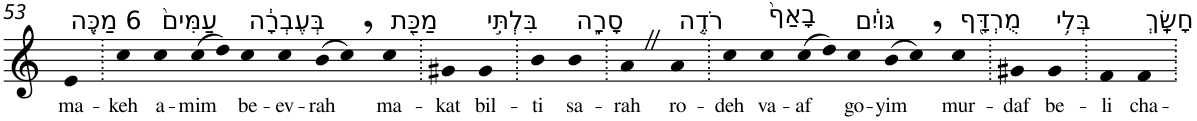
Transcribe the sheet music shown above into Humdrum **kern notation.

**kern	**text
*part1	*part1
*staff1	*staff1
*I"Piano	*
*I'Pno	*
!!LO:PB:g=z
*clefG2	*
*k[]	*
=53	=53
!LO:TX:a:t=6 מַכֶּ֤ה	!
!	!LO:LY:b
4e	ma-
=54.	=54.
!	!LO:LY:b
4cc	-keh
!LO:TX:a:t=עַמִּים֙	!
!	!LO:LY:b
4cc	a-
!	!LO:LY:b
(8cc	-mim
8dd)	.
!LO:TX:a:t=בְּעֶבְרָ֔ה	!
!	!LO:LY:b
4cc	be-
!	!LO:LY:b
4cc	-ev-
!	!LO:LY:b
(8b	-rah
8cc,)	.
!LO:TX:a:t=מַכַּ֖ת	!
!	!LO:LY:b
4cc	ma-
=55.	=55.
!	!LO:LY:b
4g#X	-kat
!LO:TX:a:t=בִּלְתִּ֣י	!
!	!LO:LY:b
4g#	bil-
=56.	=56.
!	!LO:LY:b
4b	-ti
!LO:TX:a:t=סָרָ֑ה	!
!	!LO:LY:b
4b	sa-
=57.	=57.
!	!LO:LY:b
4aZ	-rah
!LO:TX:a:t=רֹדֶ֤ה	!
!	!LO:LY:b
4a	ro-
=58.	=58.
!	!LO:LY:b
4cc	-deh
!LO:TX:a:t=בָאַף֙	!
!	!LO:LY:b
4cc	va-
!	!LO:LY:b
(8cc	-af
8dd)	.
!LO:TX:a:t=גּוֹיִ֔ם	!
!	!LO:LY:b
4cc	go-
!	!LO:LY:b
(8b	-yim
8cc,)	.
!LO:TX:a:t=מֻרְדָּ֖ף	!
!	!LO:LY:b
4cc	mur-
=59.	=59.
!	!LO:LY:b
4g#X	-daf
!LO:TX:a:t=בְּלִ֥י	!
!	!LO:LY:b
4g#	be-
=60.	=60.
!	!LO:LY:b
4f	-li
!LO:TX:a:t=חָשָֽׂךְ	!
!	!LO:LY:b
4f	cha-
=.	=.
*-	*-
